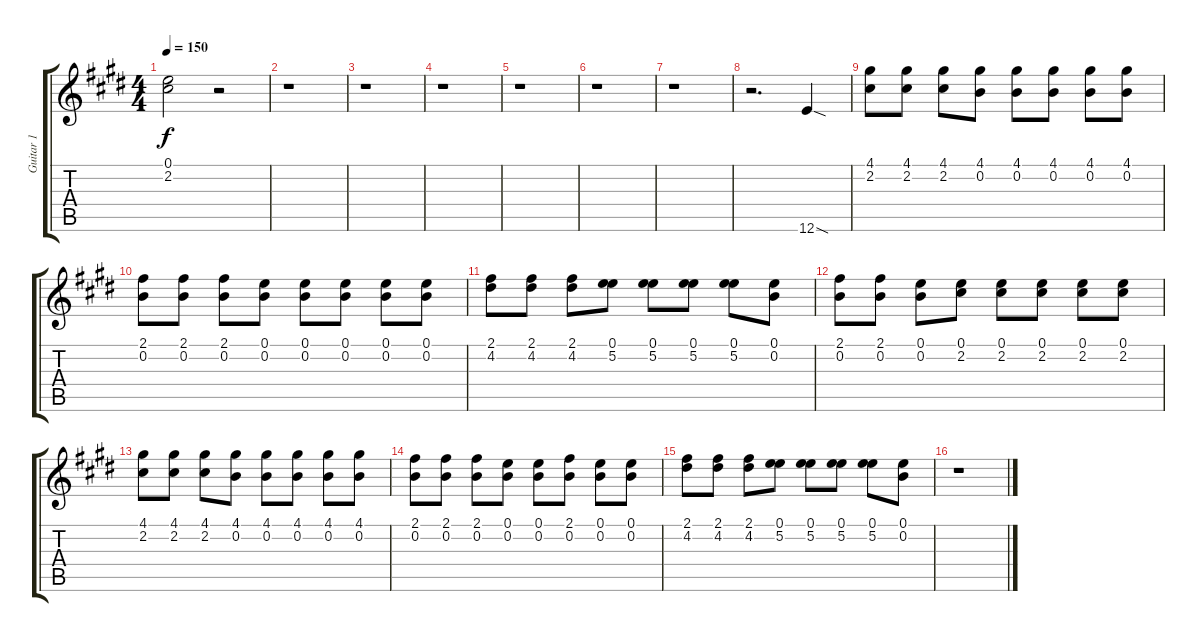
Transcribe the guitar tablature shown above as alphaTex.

\track ("Guitar 1" "Guitar 1") {instrument overdrivenguitar}
\staff {score tabs}
\tuning (E4 B3 G3 D3 A2 E2) {hide}
\ts (4 4)
\tempo 150
\clef g2
\ks e
(0.1 2.2).2{dy f} r.2 |
r.1 |
r.1 |
r.1 |
r.1 |
r.1 |
r.1 |
r.2{d} 12.6{sod}.4 |
(4.1 2.2).8 (4.1 2.2).8 (4.1 2.2).8 (4.1 0.2).8 (4.1 0.2).8 (4.1 0.2).8 (4.1 0.2).8 (4.1 0.2).8 |
(2.1 0.2).8 (2.1 0.2).8 (2.1 0.2).8 (0.1 0.2).8 (0.1 0.2).8 (0.1 0.2).8 (0.1 0.2).8 (0.1 0.2).8 |
(2.1 4.2).8 (2.1 4.2).8 (2.1 4.2).8 (0.1 5.2).8 (0.1 5.2).8 (0.1 5.2).8 (0.1 5.2).8 (0.1 0.2).8 |
(2.1 0.2).8 (2.1 0.2).8 (0.1 0.2).8 (0.1 2.2).8 (0.1 2.2).8 (0.1 2.2).8 (0.1 2.2).8 (0.1 2.2).8 |
(4.1 2.2).8 (4.1 2.2).8 (4.1 2.2).8 (4.1 0.2).8 (4.1 0.2).8 (4.1 0.2).8 (4.1 0.2).8 (4.1 0.2).8 |
(2.1 0.2).8 (2.1 0.2).8 (2.1 0.2).8 (0.1 0.2).8 (0.1 0.2).8 (2.1 0.2).8 (0.1 0.2).8 (0.1 0.2).8 |
(2.1 4.2).8 (2.1 4.2).8 (2.1 4.2).8 (0.1 5.2).8 (0.1 5.2).8 (0.1 5.2).8 (0.1 5.2).8 (0.1 0.2).8 |
r.1
